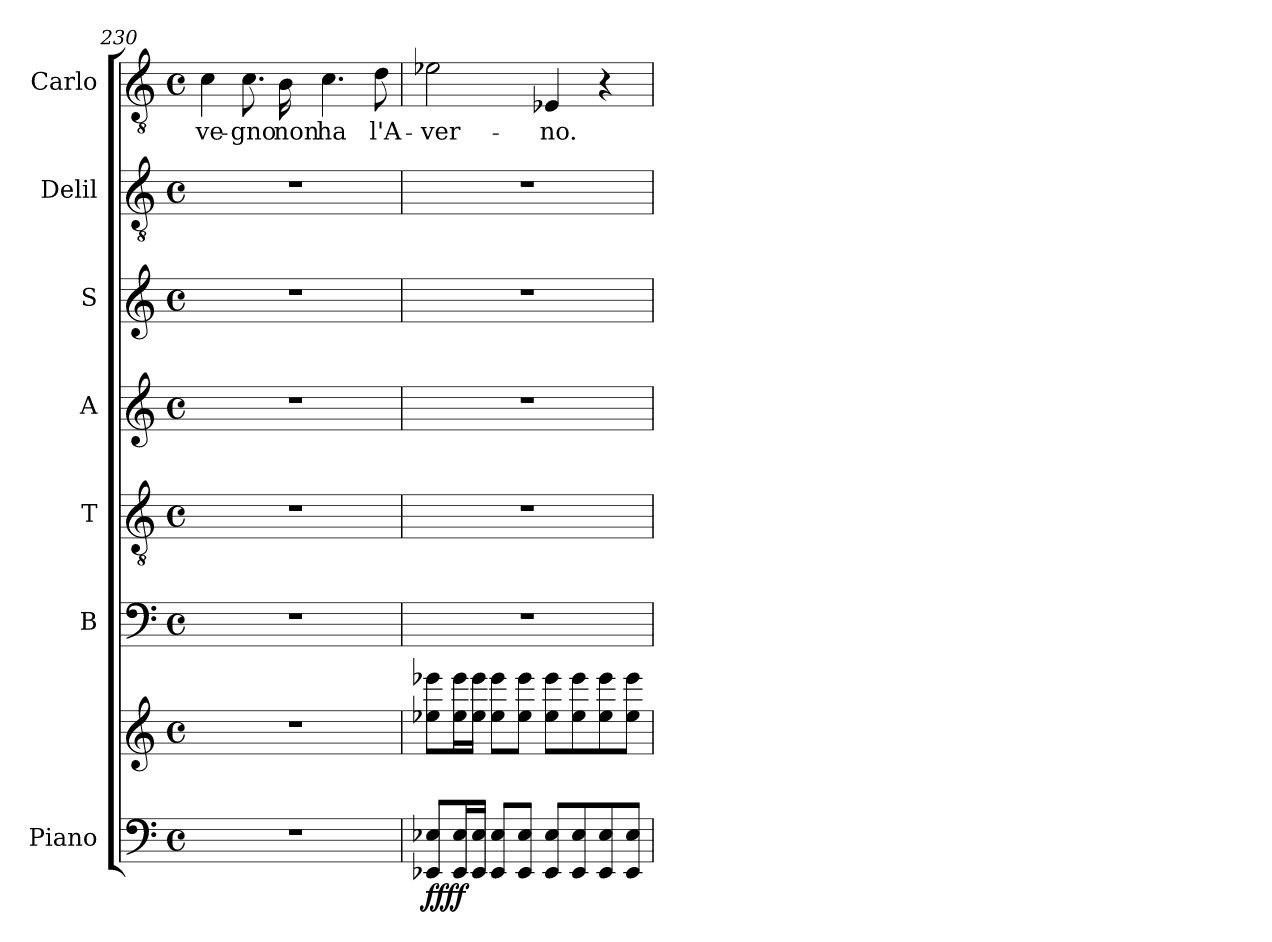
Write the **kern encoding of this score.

**kern	**kern	**dynam	**kern	**kern	**kern	**kern	**kern	**kern	**text
*part7	*part7	*part7	*part6	*part5	*part4	*part3	*part2	*part1	*part1
*staff8	*staff7	*staff7/8	*staff6	*staff5	*staff4	*staff3	*staff2	*staff1	*staff1
*I"Piano	*	*	*I"B	*I"T	*I"A	*I"S	*I"Delil	*I"Carlo	*
*I'Pno	*	*	*I'B	*I'T	*I'A	*I'S	*	*	*
*clefF4	*clefG2	*	*clefF4	*clefGv2	*clefG2	*clefG2	*clefGv2	*clefGv2	*
*k[]	*k[]	*	*k[]	*k[]	*k[]	*k[]	*k[]	*k[]	*
*M4/4	*M4/4	*	*M4/4	*M4/4	*M4/4	*M4/4	*M4/4	*M4/4	*
*met(c)	*met(c)	*	*met(c)	*met(c)	*met(c)	*met(c)	*met(c)	*met(c)	*
=230	=230	=230	=230	=230	=230	=230	=230	=230	=230
1r	1r	.	1r	1r	1r	1r	1r	4c\	-ve-
.	.	.	.	.	.	.	.	8.c\	-gno
.	.	.	.	.	.	.	.	16B\	non
.	.	.	.	.	.	.	.	4.c\	ha
.	.	.	.	.	.	.	.	8d\	l'A-
!!LO:LB:g=z
=231	=231	=231	=231	=231	=231	=231	=231	=231	=231
!	!	!LO:DY:b=2	!	!	!	!	!	!	!
!	!	!LO:DY:n=1:b	!	!	!	!	!	!	!
8EE-X/ 8E-X/L	8ee-X\ 8eee-X\L	ff ff	1r	1r	1r	1r	1r	2e-X\	-ver-
16EE-/ 16E-/L	16ee-\ 16eee-\L	.	.	.	.	.	.	.	.
16EE-/ 16E-/JJ	16ee-\ 16eee-\JJ	.	.	.	.	.	.	.	.
8EE-/ 8E-/L	8ee-\ 8eee-\L	.	.	.	.	.	.	.	.
8EE-/ 8E-/J	8ee-\ 8eee-\J	.	.	.	.	.	.	.	.
8EE-/ 8E-/L	8ee-\ 8eee-\L	.	.	.	.	.	.	4E-X/	-no.
8EE-/ 8E-/	8ee-\ 8eee-\	.	.	.	.	.	.	.	.
8EE-/ 8E-/	8ee-\ 8eee-\	.	.	.	.	.	.	4r	.
8EE-/ 8E-/J	8ee-\ 8eee-\J	.	.	.	.	.	.	.	.
=	=	=	=	=	=	=	=	=	=
*-	*-	*-	*-	*-	*-	*-	*-	*-	*-
